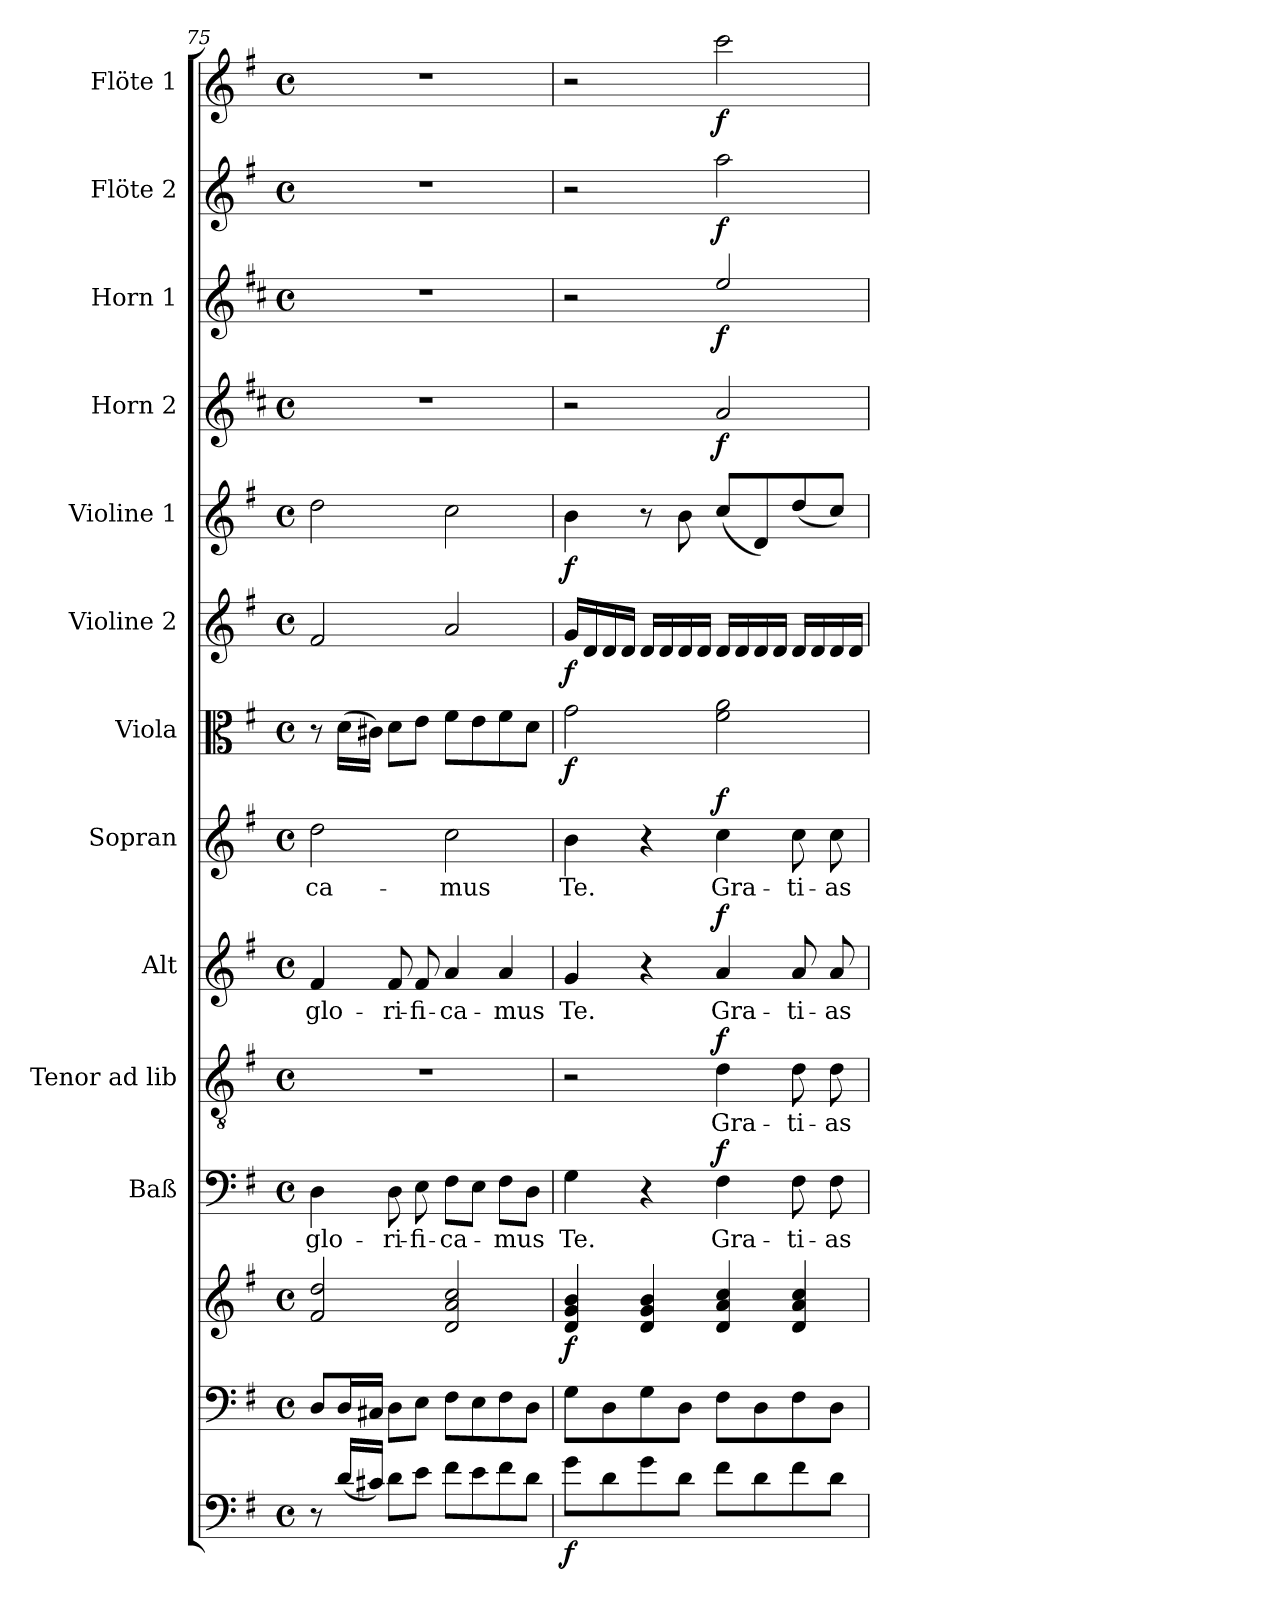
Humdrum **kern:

**kern	**dynam	**kern	**kern	**dynam	**kern	**text	**dynam	**kern	**text	**dynam	**kern	**text	**dynam	**kern	**text	**dynam	**kern	**dynam	**kern	**dynam	**kern	**dynam	**kern	**dynam	**kern	**dynam	**kern	**dynam	**kern	**dynam
*part13	*part13	*part12	*part12	*part12	*part11	*part11	*part11	*part10	*part10	*part10	*part9	*part9	*part9	*part8	*part8	*part8	*part7	*part7	*part6	*part6	*part5	*part5	*part4	*part4	*part3	*part3	*part2	*part2	*part1	*part1
*staff14	*staff14	*staff13	*staff12	*staff12/13	*staff11	*staff11	*staff11	*staff10	*staff10	*staff10	*staff9	*staff9	*staff9	*staff8	*staff8	*staff8	*staff7	*staff7	*staff6	*staff6	*staff5	*staff5	*staff4	*staff4	*staff3	*staff3	*staff2	*staff2	*staff1	*staff1
*	*	*	*	*	*I"Baß	*	*	*I"Tenor ad lib	*	*	*I"Alt	*	*	*I"Sopran	*	*	*I"Viola	*	*I"Violine 2	*	*I"Violine 1	*	*I"Horn 2	*	*I"Horn 1	*	*I"Flöte 2	*	*I"Flöte 1	*
*	*	*	*	*	*I'Baß	*	*	*I'Ten	*	*	*I'Alt	*	*	*I'Sop	*	*	*I'Vla.	*	*I'Vln. 2	*	*I'Vln. 1	*	*I'Hrn. 2	*	*I'Hrn. 1	*	*I'Fl. 2	*	*I'Fl. 1	*
*clefF4	*	*clefF4	*clefG2	*	*clefF4	*	*	*clefGv2	*	*	*clefG2	*	*	*clefG2	*	*	*clefC3	*	*clefG2	*	*clefG2	*	*clefG2	*	*clefG2	*	*clefG2	*	*clefG2	*
*ITrd7c12	*	*	*	*	*	*	*	*	*	*	*	*	*	*	*	*	*	*	*	*	*	*	*ITrd4c7	*	*ITrd4c7	*	*	*	*	*
*k[f#]	*	*k[f#]	*k[f#]	*	*k[f#]	*	*	*k[f#]	*	*	*k[f#]	*	*	*k[f#]	*	*	*k[f#]	*	*k[f#]	*	*k[f#]	*	*k[f#]	*	*k[f#]	*	*k[f#]	*	*k[f#]	*
*G:	*	*G:	*G:	*	*G:	*	*	*G:	*	*	*G:	*	*	*G:	*	*	*G:	*	*G:	*	*G:	*	*G:	*	*G:	*	*G:	*	*G:	*
*M4/4	*	*M4/4	*M4/4	*	*M4/4	*	*	*M4/4	*	*	*M4/4	*	*	*M4/4	*	*	*M4/4	*	*M4/4	*	*M4/4	*	*M4/4	*	*M4/4	*	*M4/4	*	*M4/4	*
*met(c)	*	*met(c)	*met(c)	*	*met(c)	*	*	*met(c)	*	*	*met(c)	*	*	*met(c)	*	*	*met(c)	*	*met(c)	*	*met(c)	*	*met(c)	*	*met(c)	*	*met(c)	*	*met(c)	*
=75	=75	=75	=75	=75	=75	=75	=75	=75	=75	=75	=75	=75	=75	=75	=75	=75	=75	=75	=75	=75	=75	=75	=75	=75	=75	=75	=75	=75	=75	=75
!	!	!	!	!	!	!LO:LY:b	!	!	!	!	!	!LO:LY:b	!	!	!LO:LY:b	!	!	!	!	!	!	!	!	!	!	!	!	!	!	!
8r	.	8D/L	2f#/ 2dd/	.	4D\	glo-	.	1r	.	.	4f#/	glo-	.	2dd\	-ca-	.	8r	.	2f#/	.	2dd\	.	1r	.	1r	.	1r	.	1r	.
(<16D/LL	.	16D/L	.	.	.	.	.	.	.	.	.	.	.	.	.	.	(>16d\LL	.	.	.	.	.	.	.	.	.	.	.	.	.
16C#X/JJ)	.	16C#X/JJ	.	.	.	.	.	.	.	.	.	.	.	.	.	.	16c#X\JJ)	.	.	.	.	.	.	.	.	.	.	.	.	.
!	!	!	!	!	!	!LO:LY:b	!	!	!	!	!	!LO:LY:b	!	!	!	!	!	!	!	!	!	!	!	!	!	!	!	!	!	!
8D\L	.	8D\L	.	.	8D\	-ri-	.	.	.	.	8f#/	-ri-	.	.	.	.	8d\L	.	.	.	.	.	.	.	.	.	.	.	.	.
!	!	!	!	!	!	!LO:LY:b	!	!	!	!	!	!LO:LY:b	!	!	!	!	!	!	!	!	!	!	!	!	!	!	!	!	!	!
8E\J	.	8E\J	.	.	8E\	-fi-	.	.	.	.	8f#/	-fi-	.	.	.	.	8e\J	.	.	.	.	.	.	.	.	.	.	.	.	.
!	!	!	!	!	!	!LO:LY:b	!	!	!	!	!	!LO:LY:b	!	!	!LO:LY:b	!	!	!	!	!	!	!	!	!	!	!	!	!	!	!
8F#\L	.	8F#\L	2d/ 2a/ 2cc/	.	8F#\L	-ca-	.	.	.	.	4a/	-ca-	.	2cc\	-mus	.	8f#\L	.	2a/	.	2cc\	.	.	.	.	.	.	.	.	.
8E\	.	8E\	.	.	8E\J	.	.	.	.	.	.	.	.	.	.	.	8e\	.	.	.	.	.	.	.	.	.	.	.	.	.
!	!	!	!	!	!	!LO:LY:b	!	!	!	!	!	!LO:LY:b	!	!	!	!	!	!	!	!	!	!	!	!	!	!	!	!	!	!
8F#\	.	8F#\	.	.	8F#\L	-mus	.	.	.	.	4a/	-mus	.	.	.	.	8f#\	.	.	.	.	.	.	.	.	.	.	.	.	.
8D\J	.	8D\J	.	.	8D\J	.	.	.	.	.	.	.	.	.	.	.	8d\J	.	.	.	.	.	.	.	.	.	.	.	.	.
=76	=76	=76	=76	=76	=76	=76	=76	=76	=76	=76	=76	=76	=76	=76	=76	=76	=76	=76	=76	=76	=76	=76	=76	=76	=76	=76	=76	=76	=76	=76
!	!LO:DY:b	!	!	!LO:DY:b	!	!LO:LY:b	!	!	!	!	!	!LO:LY:b	!	!	!LO:LY:b	!	!	!LO:DY:b	!	!LO:DY:b	!	!LO:DY:b	!	!	!	!	!	!	!	!
8G\L	f	8G\L	4d/ 4g/ 4b/	f	4G\	Te.	.	2r	.	.	4g/	Te.	.	4b\	Te.	.	2g\	f	16g/LL	f	4b\	f	2r	.	2r	.	2r	.	2r	.
.	.	.	.	.	.	.	.	.	.	.	.	.	.	.	.	.	.	.	16d/	.	.	.	.	.	.	.	.	.	.	.
8D\	.	8D\	.	.	.	.	.	.	.	.	.	.	.	.	.	.	.	.	16d/	.	.	.	.	.	.	.	.	.	.	.
.	.	.	.	.	.	.	.	.	.	.	.	.	.	.	.	.	.	.	16d/JJ	.	.	.	.	.	.	.	.	.	.	.
8G\	.	8G\	4d/ 4g/ 4b/	.	4r	.	.	.	.	.	4r	.	.	4r	.	.	.	.	16d/LL	.	8r	.	.	.	.	.	.	.	.	.
.	.	.	.	.	.	.	.	.	.	.	.	.	.	.	.	.	.	.	16d/	.	.	.	.	.	.	.	.	.	.	.
8D\J	.	8D\J	.	.	.	.	.	.	.	.	.	.	.	.	.	.	.	.	16d/	.	8b\	.	.	.	.	.	.	.	.	.
.	.	.	.	.	.	.	.	.	.	.	.	.	.	.	.	.	.	.	16d/JJ	.	.	.	.	.	.	.	.	.	.	.
!	!	!	!	!	!	!LO:LY:b	!LO:DY:a	!	!LO:LY:b	!LO:DY:a	!	!LO:LY:b	!LO:DY:a	!	!LO:LY:b	!LO:DY:a	!	!	!	!	!	!	!	!LO:DY:b	!	!LO:DY:b	!	!LO:DY:b	!	!LO:DY:b
8F#\L	.	8F#\L	4d/ 4a/ 4cc/	.	4F#\	Gra-	f	4d\	Gra-	f	4a/	Gra-	f	4cc\	Gra-	f	2f#\ 2a\	.	16d/LL	.	(<8cc/L	.	2d/	f	2a/	f	2aa\	f	2ccc\	f
.	.	.	.	.	.	.	.	.	.	.	.	.	.	.	.	.	.	.	16d/	.	.	.	.	.	.	.	.	.	.	.
8D\	.	8D\	.	.	.	.	.	.	.	.	.	.	.	.	.	.	.	.	16d/	.	8d/)	.	.	.	.	.	.	.	.	.
.	.	.	.	.	.	.	.	.	.	.	.	.	.	.	.	.	.	.	16d/JJ	.	.	.	.	.	.	.	.	.	.	.
!	!	!	!	!	!	!LO:LY:b	!	!	!LO:LY:b	!	!	!LO:LY:b	!	!	!LO:LY:b	!	!	!	!	!	!	!	!	!	!	!	!	!	!	!
8F#\	.	8F#\	4d/ 4a/ 4cc/	.	8F#\	-ti-	.	8d\	-ti-	.	8a/	-ti-	.	8cc\	-ti-	.	.	.	16d/LL	.	(<8dd/	.	.	.	.	.	.	.	.	.
.	.	.	.	.	.	.	.	.	.	.	.	.	.	.	.	.	.	.	16d/	.	.	.	.	.	.	.	.	.	.	.
!	!	!	!	!	!	!LO:LY:b	!	!	!LO:LY:b	!	!	!LO:LY:b	!	!	!LO:LY:b	!	!	!	!	!	!	!	!	!	!	!	!	!	!	!
8D\J	.	8D\J	.	.	8F#\	-as	.	8d\	-as	.	8a/	-as	.	8cc\	-as	.	.	.	16d/	.	8cc/J)	.	.	.	.	.	.	.	.	.
.	.	.	.	.	.	.	.	.	.	.	.	.	.	.	.	.	.	.	16d/JJ	.	.	.	.	.	.	.	.	.	.	.
=	=	=	=	=	=	=	=	=	=	=	=	=	=	=	=	=	=	=	=	=	=	=	=	=	=	=	=	=	=	=
*-	*-	*-	*-	*-	*-	*-	*-	*-	*-	*-	*-	*-	*-	*-	*-	*-	*-	*-	*-	*-	*-	*-	*-	*-	*-	*-	*-	*-	*-	*-
